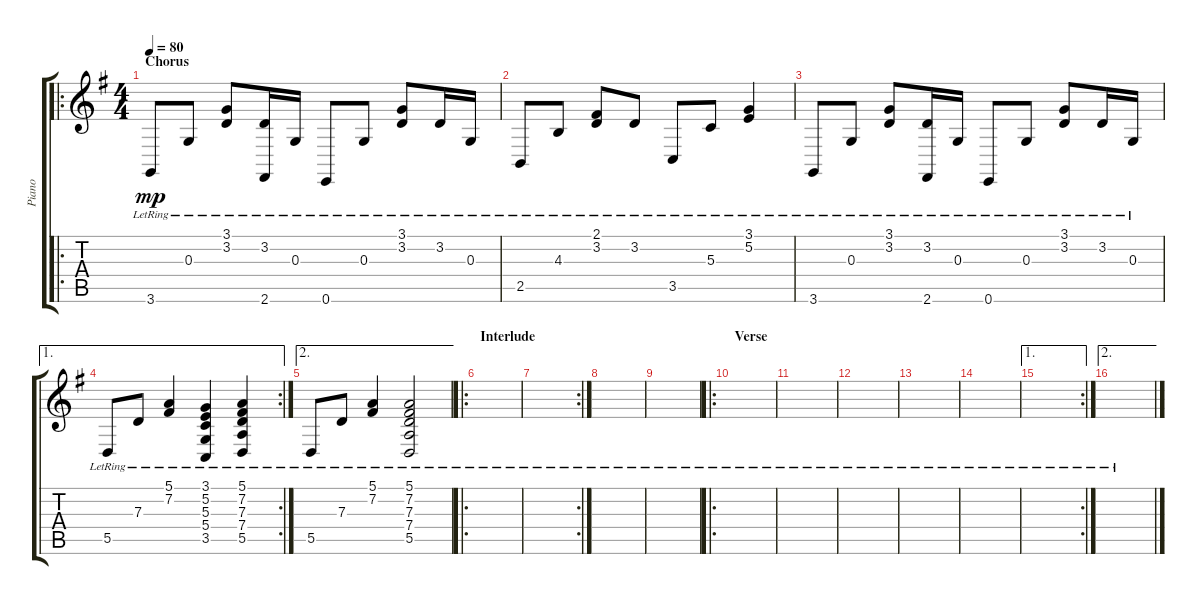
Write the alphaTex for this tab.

\track ("Piano" "Piano") {instrument acousticgrandpiano}
\staff {score tabs}
\tuning (E4 B3 G3 D3 A2 E2) {hide}
\ro
\ts (4 4)
\section ("" "Chorus")
\tempo 80
\clef g2
\ks g
3.6{lr}.8{dy mp} 0.3{lr}.8 (3.1{lr} 3.2{lr}).8 (3.2{lr} 2.6{lr}).16 0.3{lr}.16 0.6{lr}.8 0.3{lr}.8 (3.1{lr} 3.2{lr}).8 3.2{lr}.16 0.3{lr}.16 |
2.5{lr}.8 4.3{lr}.8 (2.1{lr} 3.2{lr}).8 3.2{lr}.8 3.5{lr}.8 5.3{lr}.8 (3.1{lr} 5.2{lr}).4 |
3.6{lr}.8 0.3{lr}.8 (3.1{lr} 3.2{lr}).8 (3.2{lr} 2.6{lr}).16 0.3{lr}.16 0.6{lr}.8 0.3{lr}.8 (3.1{lr} 3.2{lr}).8 3.2{lr}.16 0.3{lr}.16 |
\ae 1
\rc 2
5.5{lr}.8 7.3{lr}.8 (5.1{lr} 7.2{lr}).4 (3.1{lr} 5.2{lr} 5.3{lr} 5.4{lr} 3.5{lr}).4 (5.1{lr} 7.2{lr} 7.3{lr} 7.4{lr} 5.5{lr}).4 |
\ae 2
5.5{lr}.8 7.3{lr}.8 (5.1{lr} 7.2{lr}).4 (5.1{lr} 7.2{lr} 7.3{lr} 7.4{lr} 5.5{lr}).2 |
\ro
\section ("" "Interlude")
|
\rc 2
|
|
|
\ro
\section ("" "Verse")
|
|
|
|
|
\ae 1
\rc 2
|
\ae 2
